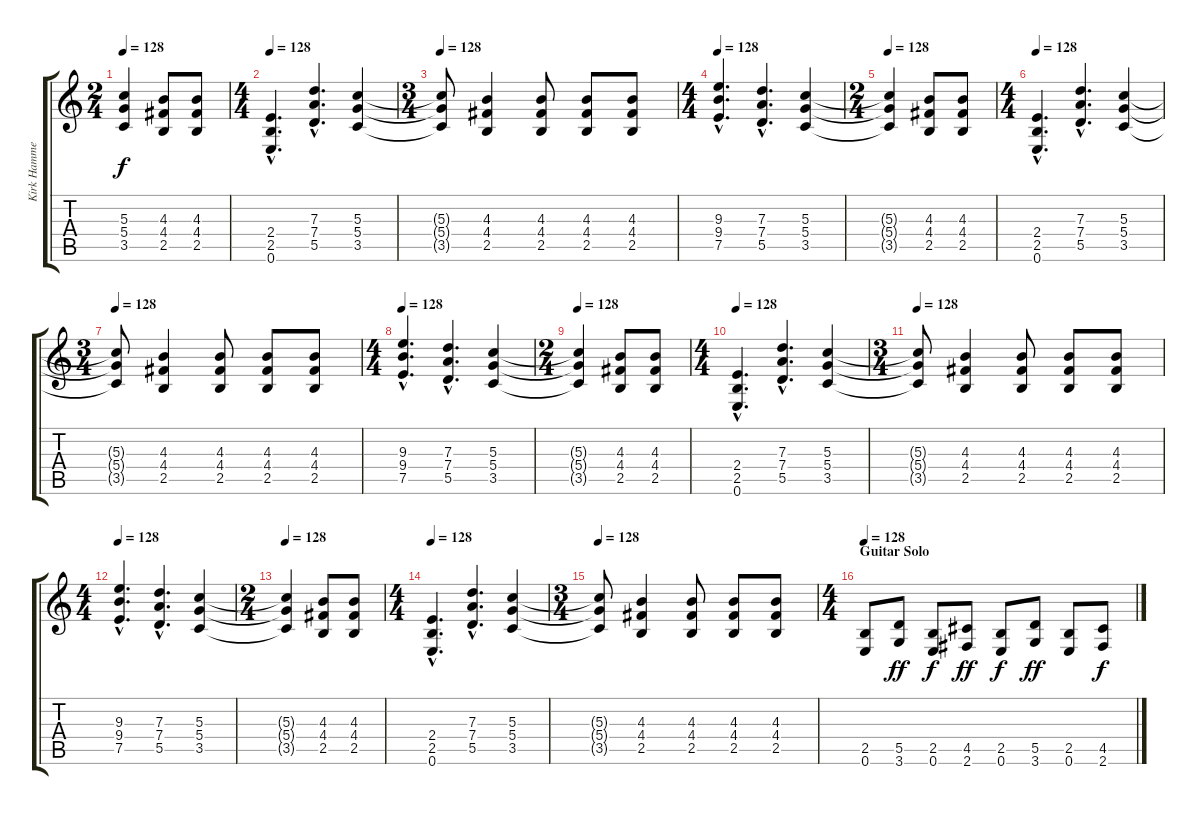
\track ("Kirk Hammet (Guitar 2)" "Kirk Hamme") {instrument distortionguitar}
\staff {score tabs}
\tuning (E4 B3 G3 D3 A2 E2) {hide}
\ts (2 4)
\tempo 128
\clef g2
\ks c
(5.3{t} 5.4{t} 3.5{t}).4{dy f volume 10} (4.3 4.4 2.5).8 (4.3 4.4 2.5).8 |
\ts (4 4)
\tempo 128
(2.4{hac} 2.5{hac} 0.6{hac}).4{d volume 10} (7.3{hac} 7.4{hac} 5.5{hac}).4{d} (5.3 5.4 3.5).4 |
\ts (3 4)
\tempo 128
(5.3{t} 5.4{t} 3.5{t}).8{volume 10} (4.3 4.4 2.5).4 (4.3 4.4 2.5).8 (4.3 4.4 2.5).8 (4.3 4.4 2.5).8 |
\ts (4 4)
\tempo 128
(9.3{hac} 9.4{hac} 7.5{hac}).4{d volume 10} (7.3{hac} 7.4{hac} 5.5{hac}).4{d} (5.3 5.4 3.5).4 |
\ts (2 4)
\tempo 128
(5.3{t} 5.4{t} 3.5{t}).4{volume 10} (4.3 4.4 2.5).8 (4.3 4.4 2.5).8 |
\ts (4 4)
\tempo 128
(2.4{hac} 2.5{hac} 0.6{hac}).4{d volume 10} (7.3{hac} 7.4{hac} 5.5{hac}).4{d} (5.3 5.4 3.5).4 |
\ts (3 4)
\tempo 128
(5.3{t} 5.4{t} 3.5{t}).8{volume 10} (4.3 4.4 2.5).4 (4.3 4.4 2.5).8 (4.3 4.4 2.5).8 (4.3 4.4 2.5).8 |
\ts (4 4)
\tempo 128
(9.3{hac} 9.4{hac} 7.5{hac}).4{d volume 10} (7.3{hac} 7.4{hac} 5.5{hac}).4{d} (5.3 5.4 3.5).4 |
\ts (2 4)
\tempo 128
(5.3{t} 5.4{t} 3.5{t}).4{volume 10} (4.3 4.4 2.5).8 (4.3 4.4 2.5).8 |
\ts (4 4)
\tempo 128
(2.4{hac} 2.5{hac} 0.6{hac}).4{d volume 10} (7.3{hac} 7.4{hac} 5.5{hac}).4{d} (5.3 5.4 3.5).4 |
\ts (3 4)
\tempo 128
(5.3{t} 5.4{t} 3.5{t}).8{volume 10} (4.3 4.4 2.5).4 (4.3 4.4 2.5).8 (4.3 4.4 2.5).8 (4.3 4.4 2.5).8 |
\ts (4 4)
\tempo 128
(9.3{hac} 9.4{hac} 7.5{hac}).4{d volume 10} (7.3{hac} 7.4{hac} 5.5{hac}).4{d} (5.3 5.4 3.5).4 |
\ts (2 4)
\tempo 128
(5.3{t} 5.4{t} 3.5{t}).4{volume 10} (4.3 4.4 2.5).8 (4.3 4.4 2.5).8 |
\ts (4 4)
\tempo 128
(2.4{hac} 2.5{hac} 0.6{hac}).4{d volume 10} (7.3{hac} 7.4{hac} 5.5{hac}).4{d} (5.3 5.4 3.5).4 |
\ts (3 4)
\tempo 128
(5.3{t} 5.4{t} 3.5{t}).8{volume 10} (4.3 4.4 2.5).4 (4.3 4.4 2.5).8 (4.3 4.4 2.5).8 (4.3 4.4 2.5).8 |
\ts (4 4)
\section ("" "Guitar Solo")
\tempo 128
(2.5 0.6).8{volume 10} (5.5 3.6).8{dy ff} (2.5 0.6).8{dy f} (4.5 2.6).8{dy ff} (2.5 0.6).8{dy f} (5.5 3.6).8{dy ff} (2.5 0.6).8 (4.5 2.6).8{dy f}
